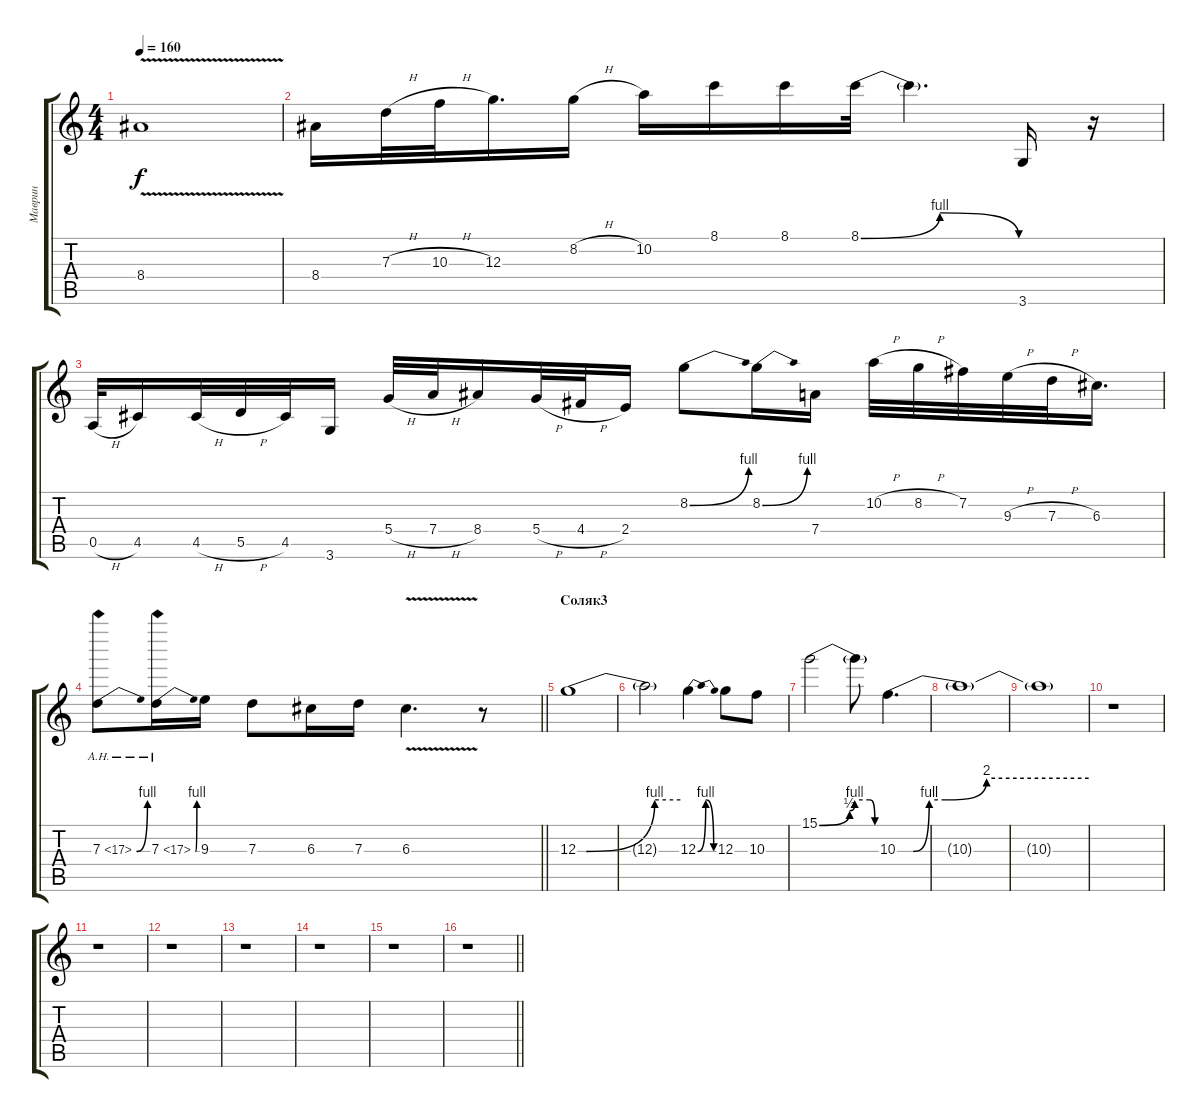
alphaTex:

\track ("Маврин" "Маврин") {instrument overdrivenguitar}
\staff {score tabs}
\tuning (E4 B3 G3 D3 A2 E2) {hide}
\ts (4 4)
\tempo 160
\clef g2
\ks c
8.4{v}.1{dy f} |
8.4.16 7.3{h}.32 10.3{h}.32 12.3.16{d} 8.2{h}.16 10.2.16 8.1.16 8.1.16 8.1{be (bendrelease 0 0 15 4 54 4 60 0)}.32 8.1{t}.4{d} 3.6.16 r.16 |
0.5{h}.32 4.5.16 4.5{h}.32 5.5{h}.32 4.5.32 3.6.16 5.4{h}.32 7.4{h}.32 8.4.16 5.4{h}.32 4.4{h}.32 2.4.16 8.2{be (bend 0 0 60 4)}.8 8.2{be (bend 0 0 60 4)}.16 7.4.16 10.2{h}.32 8.2{h}.32 7.2.32 9.3{h}.32 7.3{h}.32 6.3.16{d} |
\barLineRight lightlight
7.3{be (bend 0 0 60 4) ah 10}.8 7.3{be (bend 0 0 60 4) ah 10}.16 9.3.16 7.3.8 6.3.16 7.3.16 6.3{v}.4{d} r.8 |
\section ("" "Соляк3")
12.3{be (custom 0 0 5 0 45 4 60 4)}.1{volume 14} |
12.3{t}.2 12.3{be (bendrelease 0 0 30 4 50 4 60 0)}.4 12.3.8 10.3.8 |
15.1{be (custom 0 0 30 2 35 4 50 4 55 0 60 0)}.2 15.1{t}.8 10.3{be (custom 0 0 5 0 10 4 15 4 28 8 60 8)}.4{d} |
10.3{t}.1 |
10.3{t}.1 |
r.1 |
r.1 |
r.1 |
r.1 |
r.1 |
r.1 |
\barLineRight lightlight
r.1
